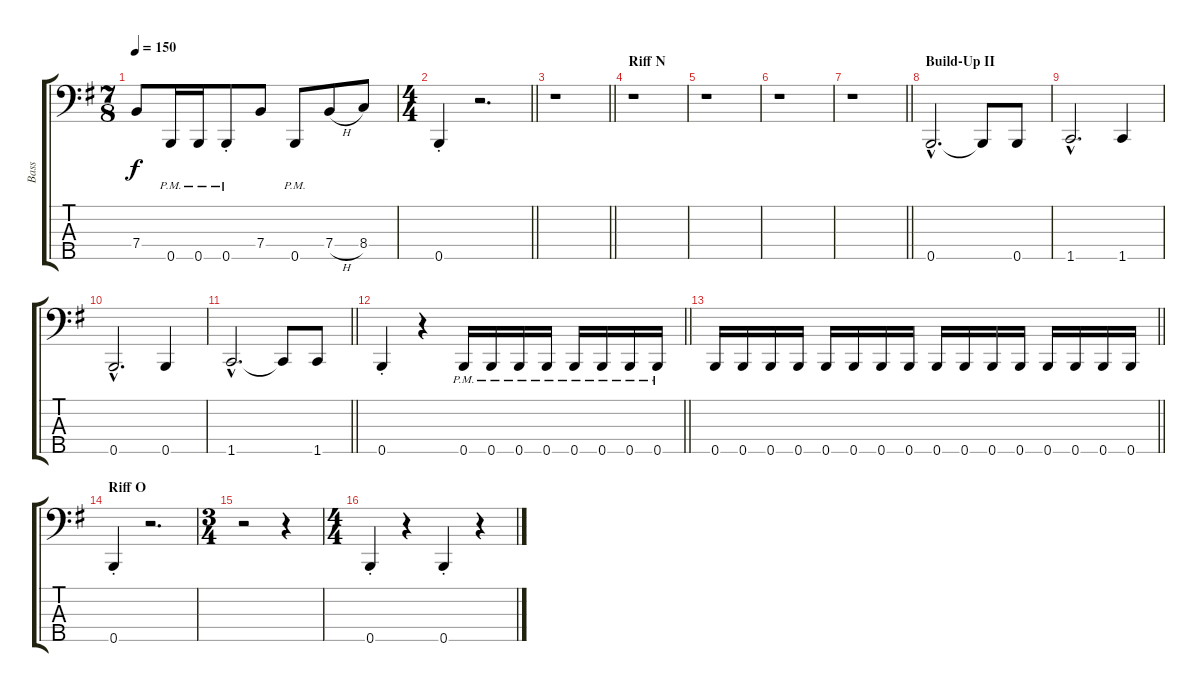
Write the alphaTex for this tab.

\track ("Bass" "Bass") {instrument electricbassfinger}
\staff {score tabs}
\tuning (G2 D2 A1 E1 B0) {hide}
\ts (7 8)
\tempo 150
\clef f4
\ks eminor
7.4.8{dy f} 0.5{pm}.16 0.5{pm}.16 0.5{pm st}.8 7.4.8 0.5{pm}.8 7.4{h}.8 8.4.8 |
\ts (4 4)
\barLineRight lightlight
0.5{st}.4 r.2{d} |
\barLineRight lightlight
r.1 |
\section ("" "Riff N")
r.1 |
r.1 |
r.1 |
\barLineRight lightlight
r.1 |
\section ("" "Build-Up II")
0.5{hac}.2{d} 0.5{t}.8 0.5.8 |
1.5{hac}.2{d} 1.5.4 |
0.5{hac}.2{d} 0.5.4 |
\barLineRight lightlight
1.5{hac}.2{d} 1.5{t}.8 1.5.8 |
\barLineRight lightlight
0.5{st}.4 r.4{volume 0} 0.5{pm}.16{volume 14} 0.5{pm}.16 0.5{pm}.16 0.5{pm}.16 0.5{pm}.16 0.5{pm}.16 0.5{pm}.16 0.5{pm}.16 |
\barLineRight lightlight
0.5.16 0.5.16 0.5.16 0.5.16 0.5.16 0.5.16 0.5.16 0.5.16 0.5.16 0.5.16 0.5.16 0.5.16 0.5.16 0.5.16 0.5.16 0.5.16 |
\section ("" "Riff O")
0.5{st}.4 r.2{d} |
\ts (3 4)
r.2 r.4 |
\ts (4 4)
0.5{st}.4 r.4 0.5{st}.4 r.4
